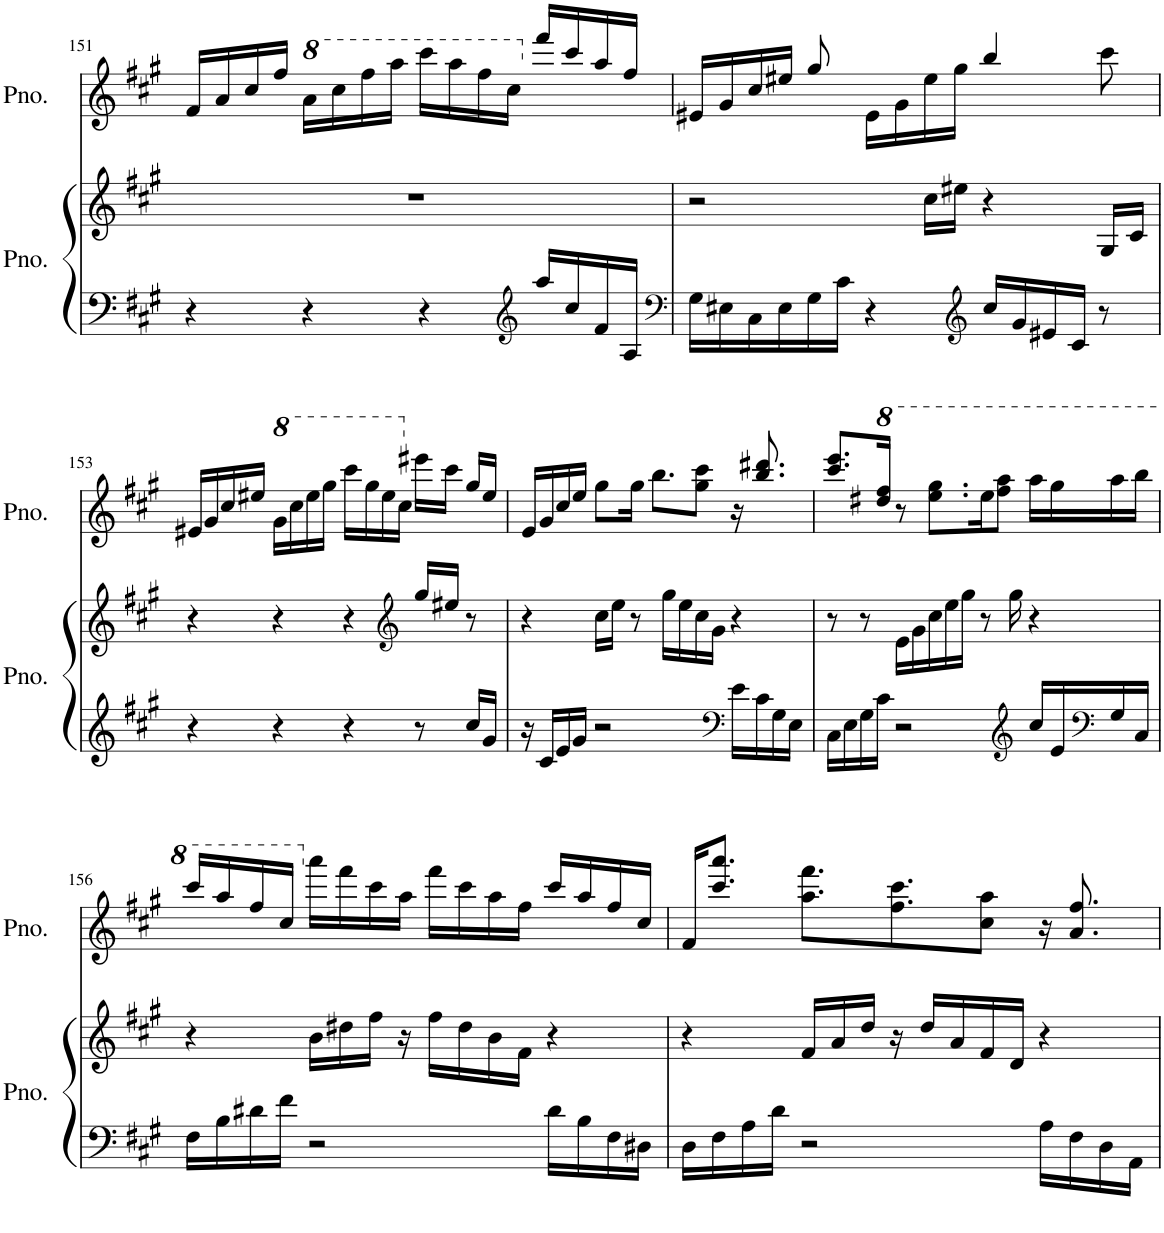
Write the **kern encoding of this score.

**kern	**kern	**kern
*part2	*part2	*part1
*staff3	*staff2	*staff1
*I"Piano	*	*I"Piano
*I'Pno.	*	*I'Pno.
!!LO:PB:g=z
*clefF4	*clefG2	*clefG2
*k[f#c#g#]	*k[f#c#g#]	*k[f#c#g#]
*M4/4	*M4/4	*M4/4
=151	=151	=151
4r	1r	16f#/LL
.	.	16a/
.	.	16cc#/
.	.	16ff#/JJ
*	*	*8va
4r	.	16aa\LL
.	.	16ccc#\
.	.	16fff#\
.	.	16aaa\JJ
4r	.	16cccc#\LL
.	.	16aaa\
.	.	16fff#\
.	.	16ccc#\JJ
*clefG2	*	*
*	*	*X8va
16aa/LL	.	16fff#/LL
16cc#/	.	16ccc#/
16f#/	.	16aa/
16A/JJ	.	16ff#/JJ
=152	=152	=152
*clefF4	*	*
16G#\LL	2r	16e#X/LL
16E#X\	.	16g#/
16C#\	.	16cc#/
16E#\	.	16ee#X/JJ
16G#\	.	8gg#/
16c#\JJ	.	.
4r	.	16e#\LL
.	.	16g#\
.	16cc#\LL	16ee#\
.	16ee#X\JJ	16gg#\JJ
*clefG2	*	*
16cc#/LL	4r	4bb/
16g#/	.	.
16e#X/	.	.
16c#/JJ	.	.
8r	16G#/LL	8ccc#\
.	16c#/JJ	.
!!LO:LB:g=z
=153	=153	=153
4r	4r	16e#X/LL
.	.	16g#/
.	.	16cc#/
.	.	16ee#X/JJ
*	*	*8va
4r	4r	16gg#\LL
.	.	16ccc#\
.	.	16eee#\
.	.	16ggg#\JJ
4r	4r	16cccc#\LL
.	.	16ggg#\
.	.	16eee#\
.	.	16ccc#\JJ
*	*clefG2	*
*	*	*X8va
8r	16gg#/LL	16eee#X\LL
.	16ee#X/JJ	16ccc#\JJ
16cc#/LL	8r	16gg#/LL
16g#/JJ	.	16ee#/JJ
=154	=154	=154
16r	4r	16e/LL
16c#/LL	.	16g#/
16e/	.	16cc#/
16g#/JJ	.	16ee/JJ
2r	16cc#\LL	8gg#\L
.	16ee\JJ	.
.	8r	16gg#\Jk
.	.	8.bb\L
.	16gg#\LL	.
.	16ee\	.
.	16cc#\	8gg#\ 8ccc#\J
.	16g#\JJ	.
*clefF4	*	*
16e\LL	4r	16r
16c#\	.	8.bb/ 8.ddd#X/
16G#\	.	.
16E\JJ	.	.
=155	=155	=155
16C#\LL	8r	8.ccc#/ 8.eee/L
16E\	.	.
16G#\	8r	.
*	*	*8va
16c#\JJ	.	16ddd#X/ 16fff#/Jk
2r	16e\LL	8r
.	16g#\	.
.	16cc#\	8.eee\ 8.ggg#\L
.	16ee\	.
.	16gg#\JJ	.
.	8r	16eee\K
.	.	8fff#\ 8aaa\J
.	16gg#\	.
*clefG2	*	*
16cc#/LL	4r	16aaa\LL
16e/	.	16ggg#\
*clefF4	*	*
16G#/	.	16aaa\
16C#/JJ	.	16bbb\JJ
!!LO:LB:g=z
=156	=156	=156
16F#\LL	4r	16cccc#/LL
16B\	.	16aaa/
16d#X\	.	16fff#/
16f#\JJ	.	16ccc#/JJ
*	*	*X8va
2r	16b\LL	16aaa\LL
.	16dd#X\	16fff#\
.	16ff#\JJ	16ccc#\
.	16r	16aa\JJ
.	16ff#\LL	16fff#\LL
.	16dd#\	16ccc#\
.	16b\	16aa\
.	16f#\JJ	16ff#\JJ
16d#\LL	4r	16ccc#/LL
16B\	.	16aa/
16F#\	.	16ff#/
16D#X\JJ	.	16cc#/JJ
=157	=157	=157
16D\LL	4r	16f#/KL
16F#\	.	8.ccc#/ 8.aaa/J
16A\	.	.
16d\JJ	.	.
2r	16f#/LL	8.aa\ 8.fff#\L
.	16a/	.
.	16dd/JJ	.
.	16r	8.ff#\ 8.ccc#\
.	16dd/LL	.
.	16a/	.
.	16f#/	8cc#\ 8aa\J
.	16d/JJ	.
16A\LL	4r	16r
16F#\	.	8.a/ 8.ff#/
16D\	.	.
16AA\JJ	.	.
=	=	=
*-	*-	*-
